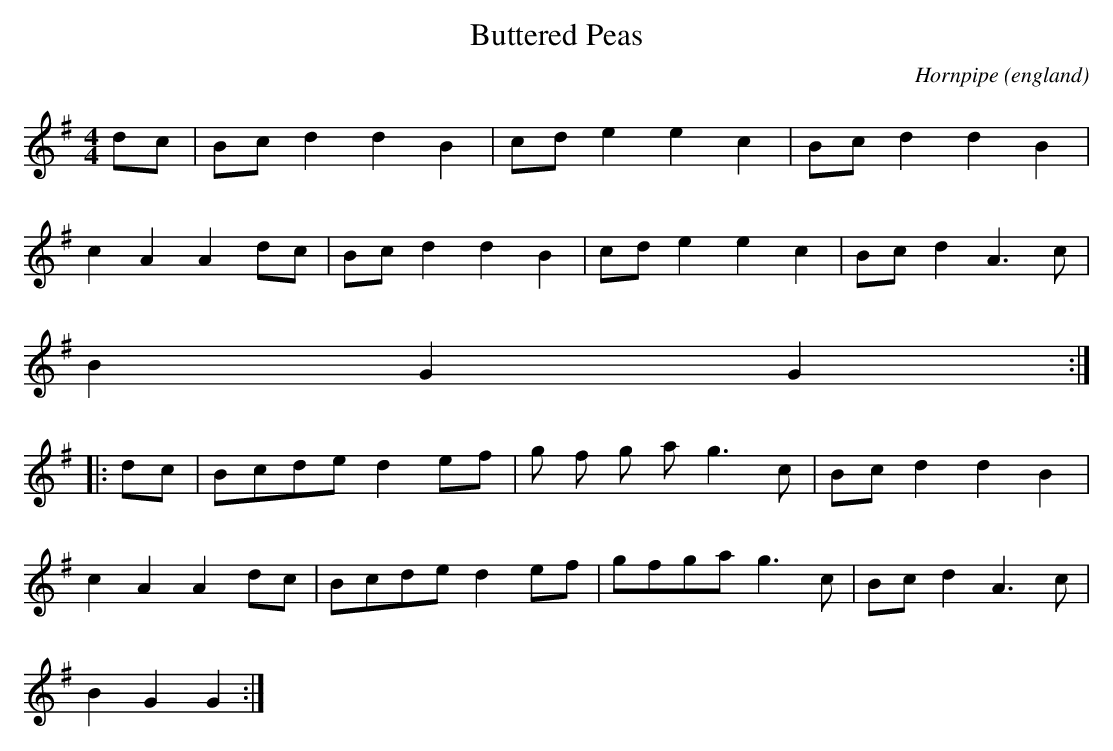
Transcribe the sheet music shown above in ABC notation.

X:1
T:Buttered Peas
O:england
C:Hornpipe
M:4/4
L:1/8
K:G
dc|Bc d2d2B2|cd e2e2c2|Bc d2d2B2|
c2A2A2dc|Bc d2d2B2|cd e2e2c2|Bc d2A3c|
B2G2G2:|
|:dc|Bcde d2ef|g f g a g3c|Bc d2d2B2|
c2A2A2dc|Bcde d2ef|gfga g3c|Bc d2A3c|
B2G2G2:|
